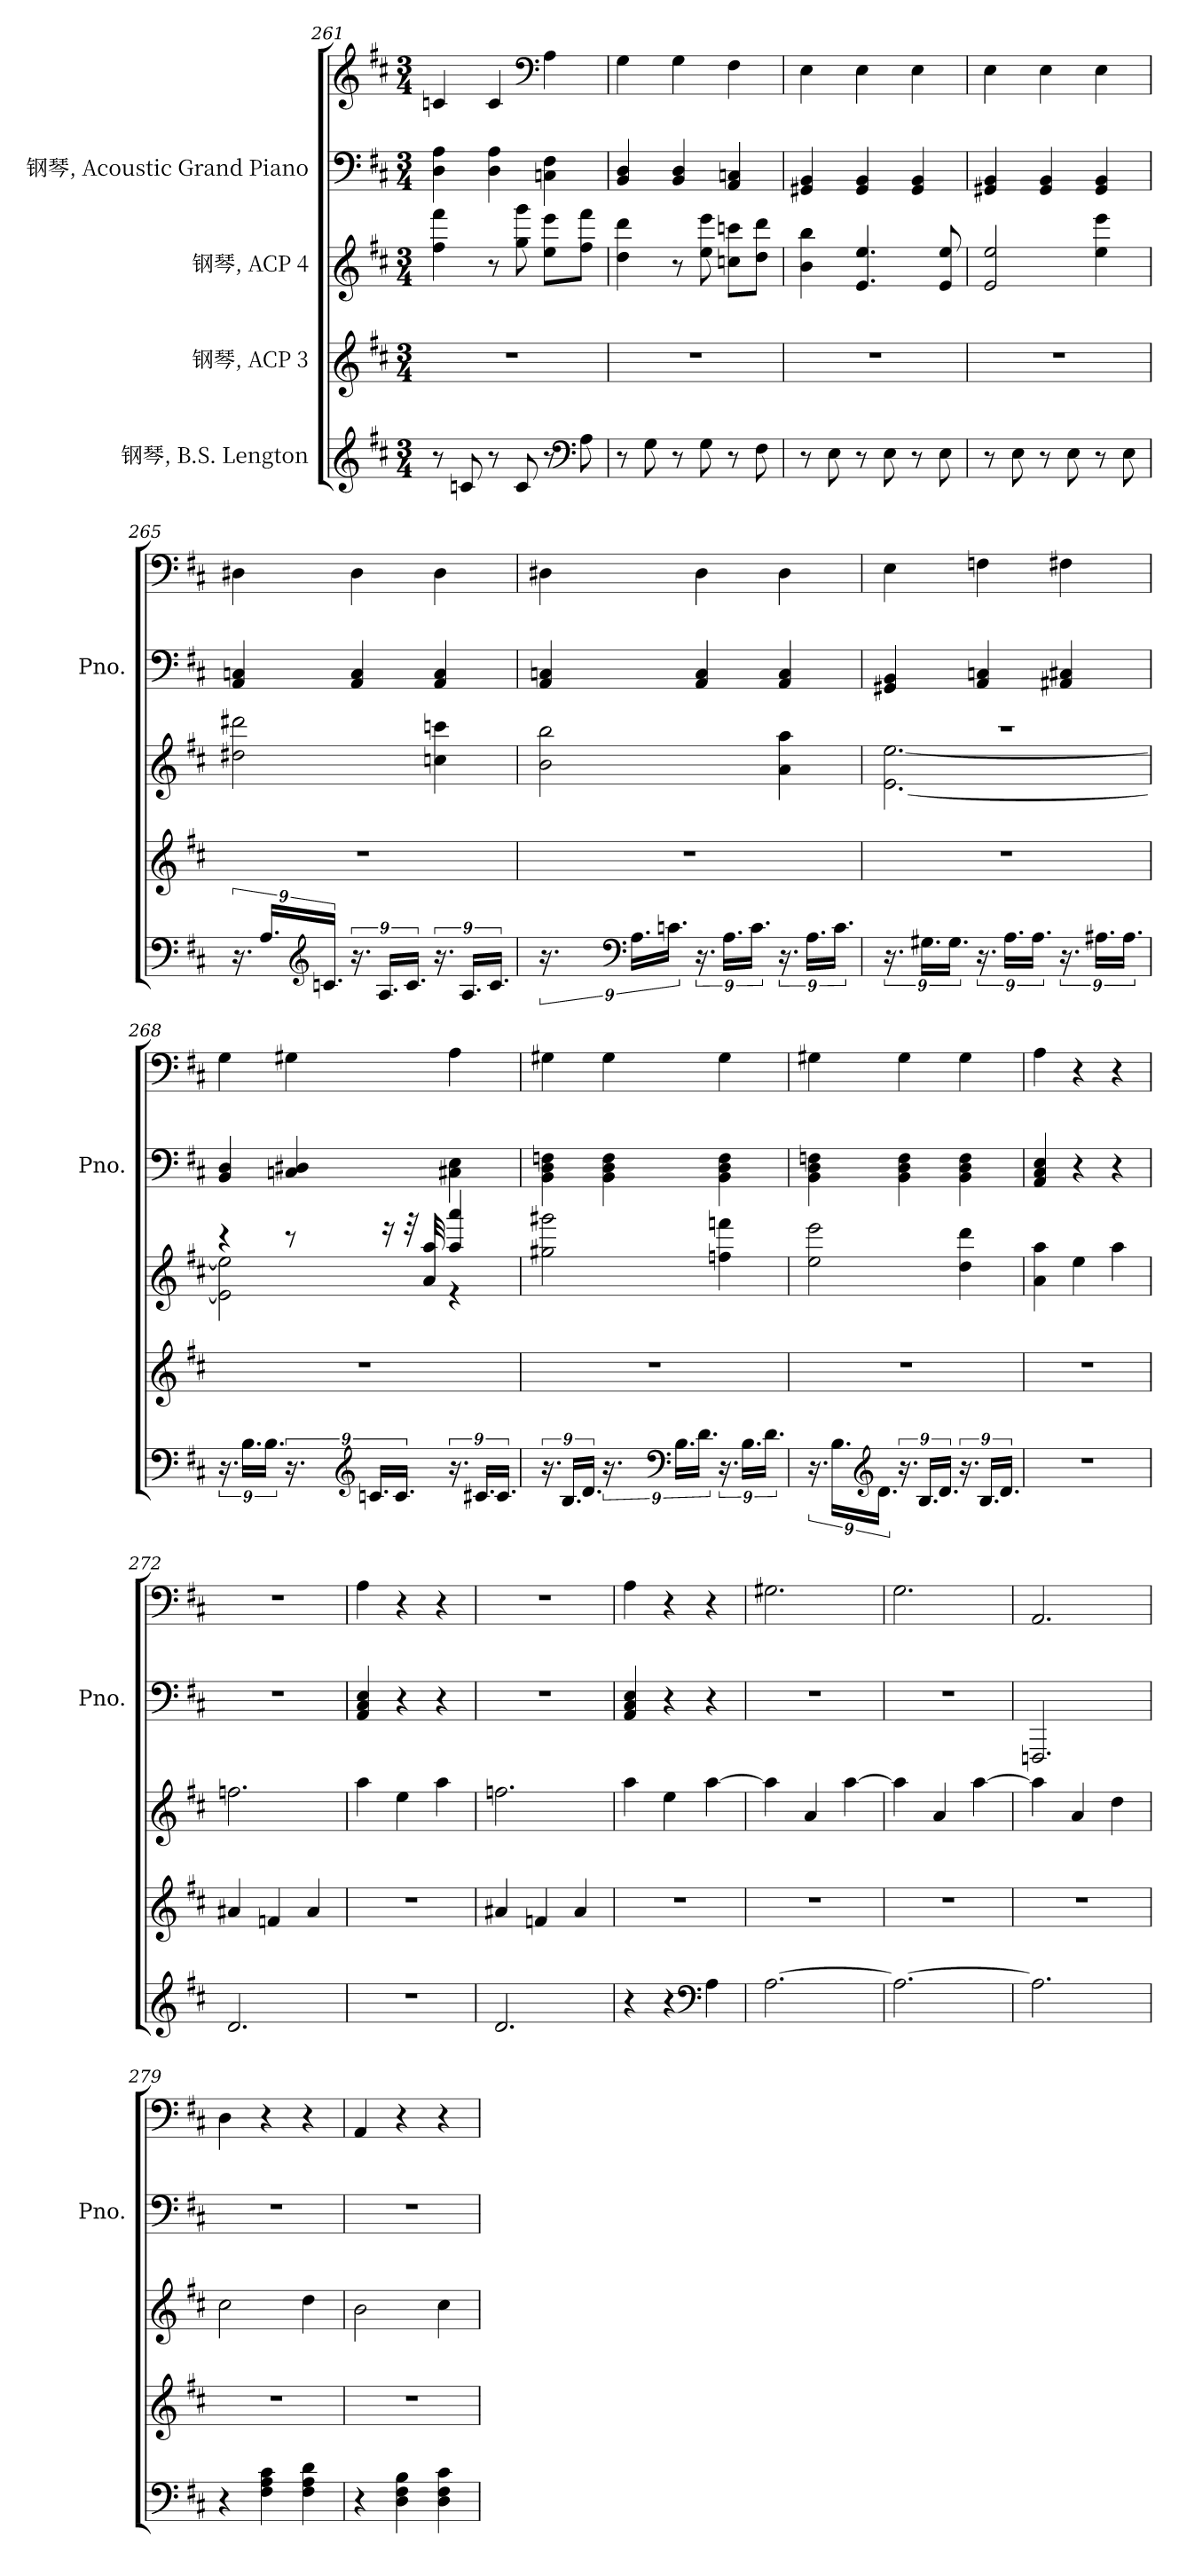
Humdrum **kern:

**kern	**kern	**kern	**kern	**kern
*part4	*part3	*part2	*part1	*part1
*staff5	*staff4	*staff3	*staff2	*staff1
*I"钢琴, B.S. Lengton	*I"钢琴, ACP 3	*I"钢琴, ACP 4	*I"钢琴, Acoustic Grand Piano	*
*	*	*	*I'Pno.	*
!!LO:LB:g=z
*clefG2	*clefG2	*clefG2	*clefF4	*clefG2
*k[f#c#]	*k[f#c#]	*k[f#c#]	*k[f#c#]	*k[f#c#]
*M3/4	*M3/4	*M3/4	*M3/4	*M3/4
=261	=261	=261	=261	=261
8r	2.r	4ff#\ 4fff#\	4D\ 4A\	4cn/
8cn/	.	.	.	.
8r	.	8r	4D\ 4A\	4c/
8c/	.	8gg\ 8ggg\	.	.
*	*	*	*	*clefF4
8r	.	8ee\ 8eee\L	4Cn\ 4F#\	4A\
*clefF4	*	*	*	*
8A\	.	8ff#\ 8fff#\J	.	.
=262	=262	=262	=262	=262
8r	2.r	4dd\ 4ddd\	4BB/ 4D/	4G\
8G\	.	.	.	.
8r	.	8r	4BB/ 4D/	4G\
8G\	.	8ee\ 8eee\	.	.
8r	.	8ccn\ 8cccn\L	4AA/ 4Cn/	4F#\
8F#\	.	8dd\ 8ddd\J	.	.
=263	=263	=263	=263	=263
8r	2.r	4b\ 4bb\	4GG#X/ 4BB/	4E\
8E\	.	.	.	.
8r	.	4.e/ 4.ee/	4GG#/ 4BB/	4E\
8E\	.	.	.	.
8r	.	.	4GG#/ 4BB/	4E\
8E\	.	8e/ 8ee/	.	.
=264	=264	=264	=264	=264
8r	2.r	2e/ 2ee/	4GG#X/ 4BB/	4E\
8E\	.	.	.	.
8r	.	.	4GG#/ 4BB/	4E\
8E\	.	.	.	.
8r	.	4ee\ 4eee\	4GG#/ 4BB/	4E\
8E\	.	.	.	.
!!LO:PB:g=z
=265	=265	=265	=265	=265
18.r	2.r	2dd#X\ 2ddd#X\	4AA/ 4Cn/	4D#X\
18.A/LL	.	.	.	.
*clefG2	*	*	*	*
18.cn/JJ	.	.	.	.
18.r	.	.	4AA/ 4C/	4D#\
18.A/LL	.	.	.	.
18.c/JJ	.	.	.	.
18.r	.	4ccn\ 4cccn\	4AA/ 4C/	4D#\
18.A/LL	.	.	.	.
18.c/JJ	.	.	.	.
=266	=266	=266	=266	=266
18.r	2.r	2b\ 2bb\	4AA/ 4Cn/	4D#X\
*clefF4	*	*	*	*
18.A\LL	.	.	.	.
18.cn\JJ	.	.	.	.
18.r	.	.	4AA/ 4C/	4D#\
18.A\LL	.	.	.	.
18.c\JJ	.	.	.	.
18.r	.	4a\ 4aa\	4AA/ 4C/	4D#\
18.A\LL	.	.	.	.
18.c\JJ	.	.	.	.
!!LO:LB:g=z
=267	=267	=267	=267	=267
*	*	*^	*	*
18.r	2.r	2.r	[2.e\ [2.ee\	4GG#X/ 4BB/	4E\
18.G#X\LL	.	.	.	.	.
18.G#\JJ	.	.	.	.	.
18.r	.	.	.	4AA/ 4Cn/	4Fn\
18.A\LL	.	.	.	.	.
18.A\JJ	.	.	.	.	.
18.r	.	.	.	4AA#X/ 4C#X/	4F#X\
18.A#X\LL	.	.	.	.	.
18.A#\JJ	.	.	.	.	.
=268	=268	=268	=268	=268	=268
18.r	2.r	4r	2e\] 2ee\]	4BB/ 4D/	4G\
18.B\LL	.	.	.	.	.
18.B\JJ	.	.	.	.	.
18.r	.	8r	.	4Cn/ 4D#X/	4G#X\
*clefG2	*	*	*	*	*
18.cn/LL	.	.	.	.	.
.	.	16r	.	.	.
18.c/JJ	.	.	.	.	.
.	.	32r	.	.	.
.	.	32a/ 32aa/	.	.	.
18.r	.	4aa/ 4aaa/	4r	4C#X\ 4E\	4A\
18.c#X/LL	.	.	.	.	.
18.c#/JJ	.	.	.	.	.
*	*	*v	*v	*	*
!!LO:PB:g=z
=269	=269	=269	=269	=269
18.r	2.r	2gg#X\ 2ggg#X\	4BB\ 4D\ 4Fn\	4G#X\
18.B/LL	.	.	.	.
18.d/JJ	.	.	.	.
18.r	.	.	4BB\ 4D\ 4F\	4G#\
*clefF4	*	*	*	*
18.B\LL	.	.	.	.
18.d\JJ	.	.	.	.
18.r	.	4ffn\ 4fffn\	4BB\ 4D\ 4F\	4G#\
18.B\LL	.	.	.	.
18.d\JJ	.	.	.	.
=270	=270	=270	=270	=270
18.r	2.r	2ee\ 2eee\	4BB\ 4D\ 4Fn\	4G#X\
18.B\LL	.	.	.	.
*clefG2	*	*	*	*
18.d\JJ	.	.	.	.
18.r	.	.	4BB\ 4D\ 4F\	4G#\
18.B/LL	.	.	.	.
18.d/JJ	.	.	.	.
18.r	.	4dd\ 4ddd\	4BB\ 4D\ 4F\	4G#\
18.B/LL	.	.	.	.
18.d/JJ	.	.	.	.
=271	=271	=271	=271	=271
*	*	*	*	*MM147
2.r	2.r	4a\ 4aa\	4AA/ 4C#/ 4E/	4A\
.	.	4ee\	4r	4r
.	.	4aa\	4r	4r
=272	=272	=272	=272	=272
2.d/	4a#X/	2.ffn\	2.r	2.r
.	4fn/	.	.	.
.	4a#/	.	.	.
!!LO:LB:g=z
=273	=273	=273	=273	=273
*	*	*	*	*MM142
2.r	2.r	4aa\	4AA/ 4C#/ 4E/	4A\
.	.	4ee\	4r	4r
.	.	4aa\	4r	4r
=274	=274	=274	=274	=274
2.d/	4a#X/	2.ffn\	2.r	2.r
.	4fn/	.	.	.
.	4a#/	.	.	.
=275	=275	=275	=275	=275
*	*	*	*	*MM132
4r	2.r	4aa\	4AA/ 4C#/ 4E/	4A\
4r	.	4ee\	4r	4r
*clefF4	*	*	*	*
4A\	.	[4aa\	4r	4r
=276	=276	=276	=276	=276
*	*	*	*	*MM127
[2.A\	2.r	4aa\]	2.r	2.G#X\
.	.	4a/	.	.
.	.	[4aa\	.	.
=277	=277	=277	=277	=277
*	*	*	*	*MM122
2.A\_	2.r	4aa\]	2.r	2.G\
.	.	4a/	.	.
.	.	[4aa\	.	.
=278	=278	=278	=278	=278
*	*	*	*	*MM117
2.A\]	2.r	4aa\]	2.FFFn/	2.AA/
.	.	4a/	.	.
.	.	4dd\	.	.
=279	=279	=279	=279	=279
4r	2.r	2cc#\	2.r	4D\
4F#\ 4A\ 4c#\	.	.	.	4r
4F#\ 4A\ 4d\	.	4dd\	.	4r
=280	=280	=280	=280	=280
4r	2.r	2b\	2.r	4AA/
4D\ 4F#\ 4B\	.	.	.	4r
4D\ 4F#\ 4c#\	.	4cc#\	.	4r
=	=	=	=	=
*-	*-	*-	*-	*-
